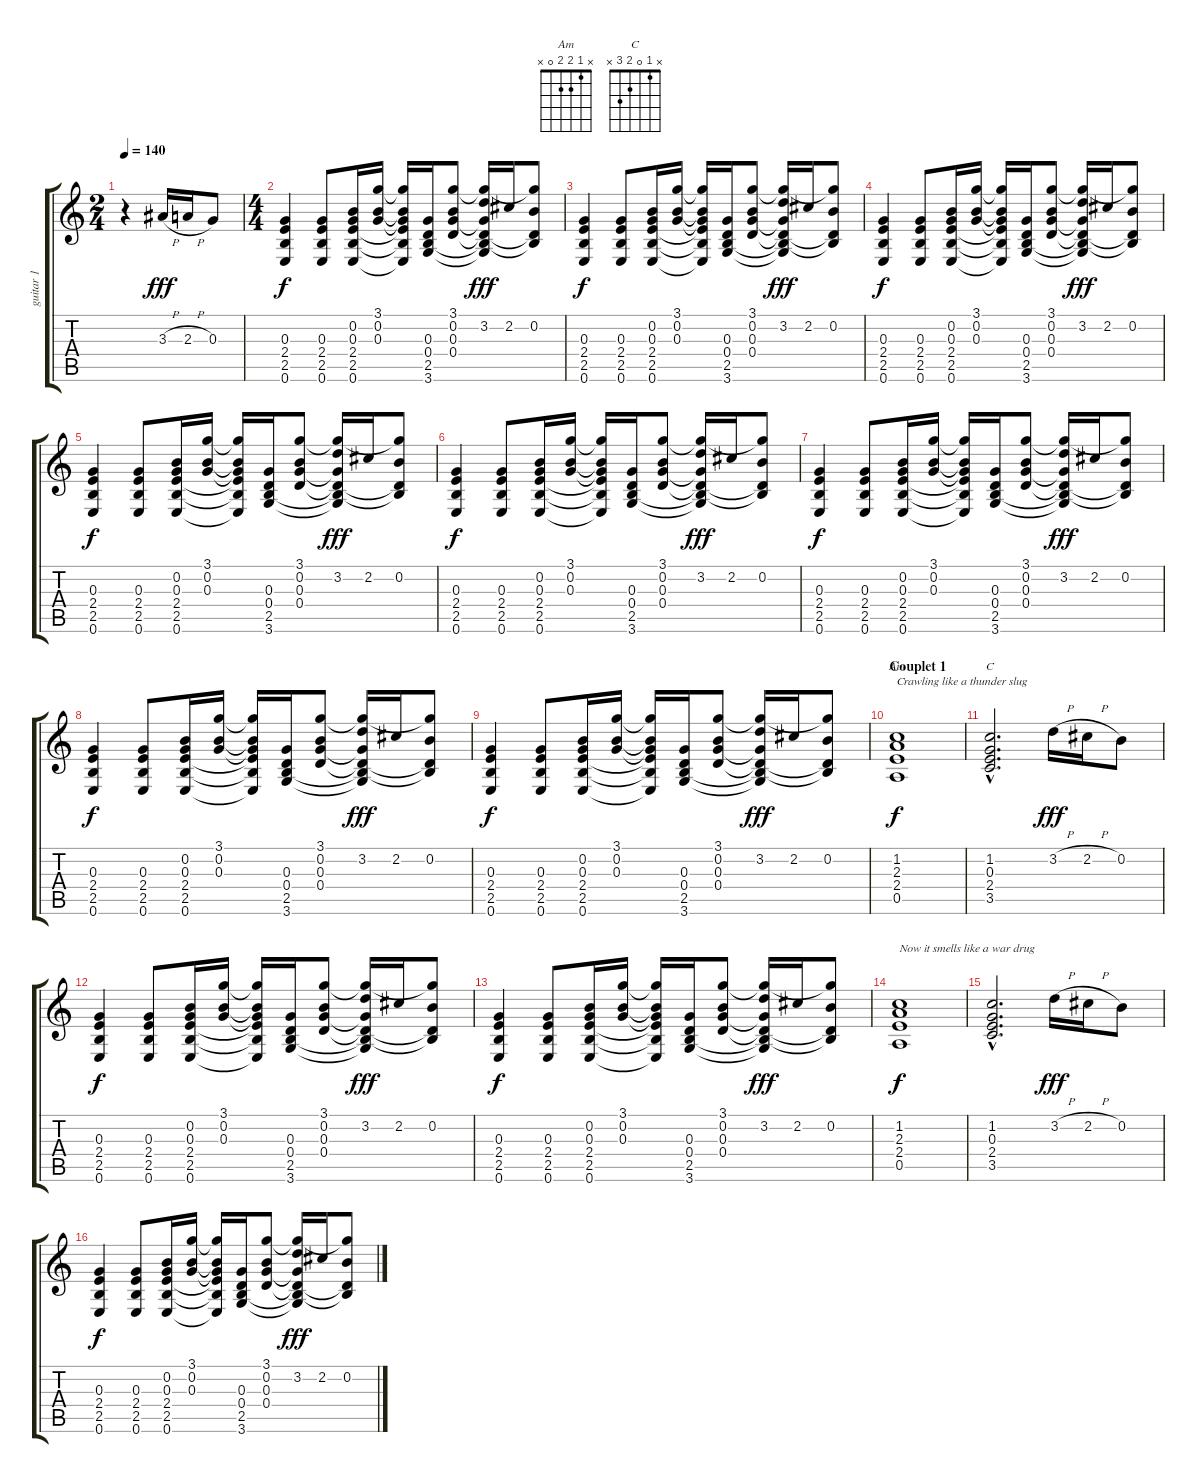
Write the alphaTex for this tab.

\track ("guitar 1" "guitar 1") {instrument distortionguitar}
\staff {score tabs}
\tuning (E4 B3 G3 D3 A2 E2) {hide}
\chord ("Am" x 1 2 2 0 x)
\chord ("C" x 1 0 2 3 x)
\ts (2 4)
\tempo 140
\clef g2
\ks c
r.4{dy fff instrument distortionguitar} 3.3{h}.16 2.3{h}.16 0.3.8 |
\ts (4 4)
(0.3 2.4 2.5 0.6).4{dy f} (0.3 2.4 2.5 0.6).8 (0.2 0.3 2.4 2.5 0.6).16 (3.1 0.2 0.3).16 (3.1{t} 0.2{t} 0.3{t} 2.4{t} 2.5{t} 0.6{t}).16 (0.3 0.4 2.5 3.6).16 (3.1 0.2 0.3 0.4).8 (3.1{t} 3.2 0.3{t} 0.4{t} 2.5{t} 3.6{t}).16{dy fff} 2.2.16 (3.1{t} 0.2 0.4{t} 2.5{t}).8 |
(0.3 2.4 2.5 0.6).4{dy f} (0.3 2.4 2.5 0.6).8 (0.2 0.3 2.4 2.5 0.6).16 (3.1 0.2 0.3).16 (3.1{t} 0.2{t} 0.3{t} 2.4{t} 2.5{t} 0.6{t}).16 (0.3 0.4 2.5 3.6).16 (3.1 0.2 0.3 0.4).8 (3.1{t} 3.2 0.3{t} 0.4{t} 2.5{t} 3.6{t}).16{dy fff} 2.2.16 (3.1{t} 0.2 0.4{t} 2.5{t}).8 |
(0.3 2.4 2.5 0.6).4{dy f} (0.3 2.4 2.5 0.6).8 (0.2 0.3 2.4 2.5 0.6).16 (3.1 0.2 0.3).16 (3.1{t} 0.2{t} 0.3{t} 2.4{t} 2.5{t} 0.6{t}).16 (0.3 0.4 2.5 3.6).16 (3.1 0.2 0.3 0.4).8 (3.1{t} 3.2 0.3{t} 0.4{t} 2.5{t} 3.6{t}).16{dy fff} 2.2.16 (3.1{t} 0.2 0.4{t} 2.5{t}).8 |
(0.3 2.4 2.5 0.6).4{dy f} (0.3 2.4 2.5 0.6).8 (0.2 0.3 2.4 2.5 0.6).16 (3.1 0.2 0.3).16 (3.1{t} 0.2{t} 0.3{t} 2.4{t} 2.5{t} 0.6{t}).16 (0.3 0.4 2.5 3.6).16 (3.1 0.2 0.3 0.4).8 (3.1{t} 3.2 0.3{t} 0.4{t} 2.5{t} 3.6{t}).16{dy fff} 2.2.16 (3.1{t} 0.2 0.4{t} 2.5{t}).8 |
(0.3 2.4 2.5 0.6).4{dy f} (0.3 2.4 2.5 0.6).8 (0.2 0.3 2.4 2.5 0.6).16 (3.1 0.2 0.3).16 (3.1{t} 0.2{t} 0.3{t} 2.4{t} 2.5{t} 0.6{t}).16 (0.3 0.4 2.5 3.6).16 (3.1 0.2 0.3 0.4).8 (3.1{t} 3.2 0.3{t} 0.4{t} 2.5{t} 3.6{t}).16{dy fff} 2.2.16 (3.1{t} 0.2 0.4{t} 2.5{t}).8 |
(0.3 2.4 2.5 0.6).4{dy f} (0.3 2.4 2.5 0.6).8 (0.2 0.3 2.4 2.5 0.6).16 (3.1 0.2 0.3).16 (3.1{t} 0.2{t} 0.3{t} 2.4{t} 2.5{t} 0.6{t}).16 (0.3 0.4 2.5 3.6).16 (3.1 0.2 0.3 0.4).8 (3.1{t} 3.2 0.3{t} 0.4{t} 2.5{t} 3.6{t}).16{dy fff} 2.2.16 (3.1{t} 0.2 0.4{t} 2.5{t}).8 |
(0.3 2.4 2.5 0.6).4{dy f} (0.3 2.4 2.5 0.6).8 (0.2 0.3 2.4 2.5 0.6).16 (3.1 0.2 0.3).16 (3.1{t} 0.2{t} 0.3{t} 2.4{t} 2.5{t} 0.6{t}).16 (0.3 0.4 2.5 3.6).16 (3.1 0.2 0.3 0.4).8 (3.1{t} 3.2 0.3{t} 0.4{t} 2.5{t} 3.6{t}).16{dy fff} 2.2.16 (3.1{t} 0.2 0.4{t} 2.5{t}).8 |
(0.3 2.4 2.5 0.6).4{dy f} (0.3 2.4 2.5 0.6).8 (0.2 0.3 2.4 2.5 0.6).16 (3.1 0.2 0.3).16 (3.1{t} 0.2{t} 0.3{t} 2.4{t} 2.5{t} 0.6{t}).16 (0.3 0.4 2.5 3.6).16 (3.1 0.2 0.3 0.4).8 (3.1{t} 3.2 0.3{t} 0.4{t} 2.5{t} 3.6{t}).16{dy fff} 2.2.16 (3.1{t} 0.2 0.4{t} 2.5{t}).8 |
\section ("" "Couplet 1")
(1.2 2.3 2.4 0.5).1{ch "Am" txt "Crawling like a thunder slug" dy f} |
(1.2{hac} 0.3{hac} 2.4{hac} 3.5{hac}).2{d ch "C"} 3.2{h}.16{dy fff} 2.2{h}.16 0.2.8 |
(0.3 2.4 2.5 0.6).4{dy f} (0.3 2.4 2.5 0.6).8 (0.2 0.3 2.4 2.5 0.6).16 (3.1 0.2 0.3).16 (3.1{t} 0.2{t} 0.3{t} 2.4{t} 2.5{t} 0.6{t}).16 (0.3 0.4 2.5 3.6).16 (3.1 0.2 0.3 0.4).8 (3.1{t} 3.2 0.3{t} 0.4{t} 2.5{t} 3.6{t}).16{dy fff} 2.2.16 (3.1{t} 0.2 0.4{t} 2.5{t}).8 |
(0.3 2.4 2.5 0.6).4{dy f} (0.3 2.4 2.5 0.6).8 (0.2 0.3 2.4 2.5 0.6).16 (3.1 0.2 0.3).16 (3.1{t} 0.2{t} 0.3{t} 2.4{t} 2.5{t} 0.6{t}).16 (0.3 0.4 2.5 3.6).16 (3.1 0.2 0.3 0.4).8 (3.1{t} 3.2 0.3{t} 0.4{t} 2.5{t} 3.6{t}).16{dy fff} 2.2.16 (3.1{t} 0.2 0.4{t} 2.5{t}).8 |
(1.2 2.3 2.4 0.5).1{txt "Now it smells like a war drug" dy f} |
(1.2{hac} 0.3{hac} 2.4{hac} 3.5{hac}).2{d} 3.2{h}.16{dy fff} 2.2{h}.16 0.2.8 |
(0.3 2.4 2.5 0.6).4{dy f} (0.3 2.4 2.5 0.6).8 (0.2 0.3 2.4 2.5 0.6).16 (3.1 0.2 0.3).16 (3.1{t} 0.2{t} 0.3{t} 2.4{t} 2.5{t} 0.6{t}).16 (0.3 0.4 2.5 3.6).16 (3.1 0.2 0.3 0.4).8 (3.1{t} 3.2 0.3{t} 0.4{t} 2.5{t} 3.6{t}).16{dy fff} 2.2.16 (3.1{t} 0.2 0.4{t} 2.5{t}).8
